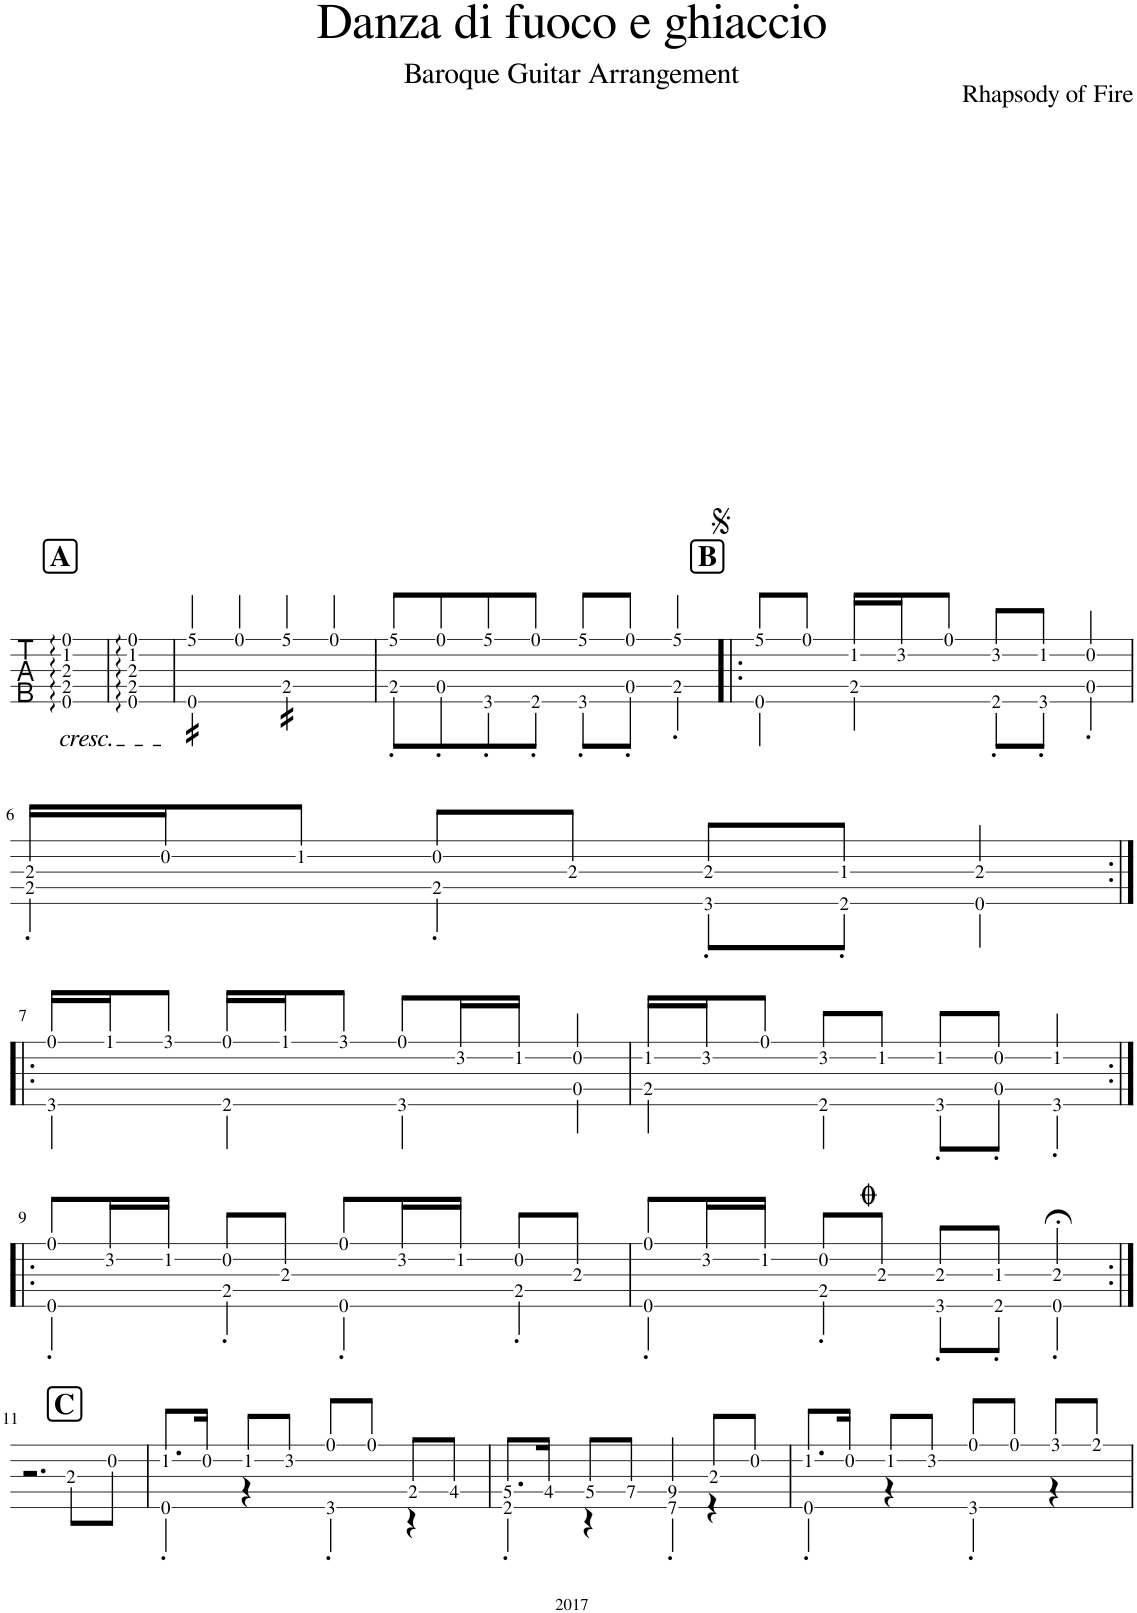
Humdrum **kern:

**kern
*part1
*staff1
*I"Lute
*I'Lt.
*stria5
*
*k[]
*M4/4
!!LO:REH:place=s1:a:B:cj:fs=14:t=A
=1
!LO:TX:b:i:t=cresc.
1C 1G 1B 1e- 1g
=2
1C 1G 1B 1e- 1g
=3
*^
4cc/	2C\
4g/	.
4cc/	2G\
4g/	.
=4	=4
8cc/L	8G'\L
8g/	8F'\
8cc/	8E-'\
8g/J	8D'\J
8cc/L	8E-'\L
8g/J	8F'\J
4cc/	4G'\
!!LO:REH:place=s1:a:B:cj:fs=14:t=B	!!
=5!|:	=5!|:
8cc/L	4C\
8g/J	.
16e-/LL	4G\
16f/J	.
8g/J	.
8f/L	8D'\L
8e-/J	8E-'\J
4d/	4F'\
!!LO:LB:g=z	!!
=6	=6
16B/LL	4G'\
16d/J	.
8e-/J	.
8d/L	4G'\
8B/J	.
8B/L	8E-'\L
8B-/J	8D'\J
4B/	4C\
!!LO:LB:g=z	!!
=7:|!|:	=7:|!|:
16g/LL	4E-\
16g#/J	.
8b-/J	.
16g/LL	4D\
16g#/J	.
8b-/J	.
8g/L	4E-\
16f/L	.
16e-/JJ	.
4d/	4F\
=8	=8
16e-/LL	4G\
16f/J	.
8g/J	.
8f/L	4D\
8e-/J	.
8e-/L	8E-'\L
8d/J	8F'\J
4e-/	4E-'\
!!LO:LB:g=z	!!
=9:|!|:	=9:|!|:
8g/L	4C'\
16f/L	.
16e-/JJ	.
8d/L	4G'\
8B/J	.
8g/L	4C'\
16f/L	.
16e-/JJ	.
8d/L	4G'\
8B/J	.
=10	=10
8g/L	4C'\
16f/L	.
16e-/JJ	.
8d/L	4G'\
8B/J	.
8B/L	8E-'\L
8B-/J	8D'\J
4B;</	4C'\
*v	*v
!!LO:LB:g=z
!!LO:REH:place=s1:a:B:cj:fs=14:t=C:qo=3
=11:|!
2.r
8B\L
8d\J
=12
*^
8.e-/L	4C'\
16d/Jk	.
8e-/L	4r
8f/J	.
8g/L	4E-'\
8g/J	.
8G/L	4r
8A/J	.
=13	=13
8.B-/L	4D'\
16A/Jk	.
8B-/L	4r
8c/J	.
4d/	4G'\
8B/L	4r
8d/J	.
=14	=14
8.e-/L	4C'\
16d/Jk	.
8e-/L	4r
8f/J	.
8g/L	4E-'\
8g/J	.
8b-/L	4r
8a/J	.
*v	*v
=
*-
